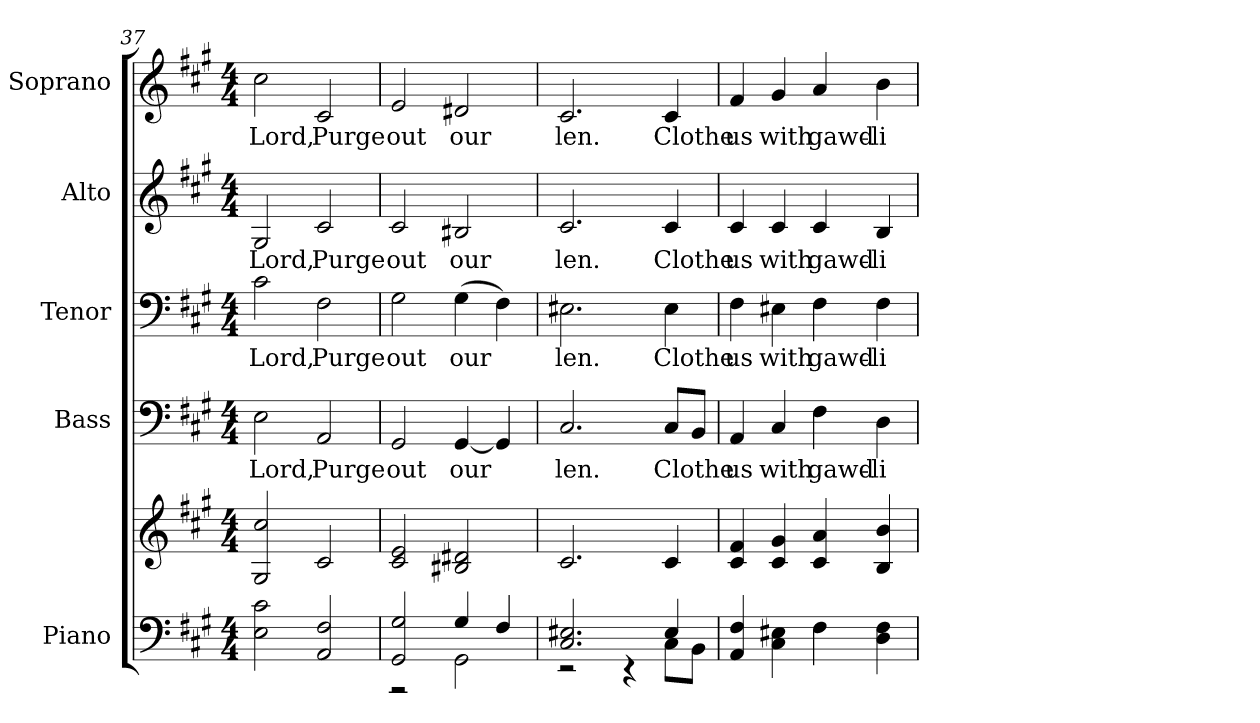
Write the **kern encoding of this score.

**kern	**kern	**kern	**text	**kern	**text	**kern	**text	**kern	**text
*part5	*part5	*part4	*part4	*part3	*part3	*part2	*part2	*part1	*part1
*staff6	*staff5	*staff4	*staff4	*staff3	*staff3	*staff2	*staff2	*staff1	*staff1
*I"Piano	*	*I"Bass	*	*I"Tenor	*	*I"Alto	*	*I"Soprano	*
*I'Pno.	*	*I'B.	*	*I'T.	*	*I'A.	*	*I'S.	*
*clefF4	*clefG2	*clefF4	*	*clefF4	*	*clefG2	*	*clefG2	*
*k[f#c#g#]	*k[f#c#g#]	*k[f#c#g#]	*	*k[f#c#g#]	*	*k[f#c#g#]	*	*k[f#c#g#]	*
*A:	*A:	*A:	*	*A:	*	*A:	*	*A:	*
*M4/4	*M4/4	*M4/4	*	*M4/4	*	*M4/4	*	*M4/4	*
=37	=37	=37	=37	=37	=37	=37	=37	=37	=37
!	!	!	!LO:LY:b:color=#000000	!	!	!	!	!	!
!	!	!	!	!	!LO:LY:b:color=#000000	!	!	!	!
!	!	!	!	!	!	!	!LO:LY:b:color=#000000	!	!
!	!	!	!	!	!	!	!	!	!LO:LY:b:color=#000000
2Ei\ 2c#i	2G#i/ 2cc#i	2Ei\	Lord,	2c#i\	Lord,	2G#i/	Lord,	2cc#i\	Lord,
!	!	!	!LO:LY:b:color=#000000	!	!	!	!	!	!
!	!	!	!	!	!LO:LY:b:color=#000000	!	!	!	!
!	!	!	!	!	!	!	!LO:LY:b:color=#000000	!	!
!	!	!	!	!	!	!	!	!	!LO:LY:b:color=#000000
2AAi/ 2F#i	2c#i/	2AAi/	Purge	2F#i\	Purge	2c#i/	Purge	2c#i/	Purge
!!LO:PB:g=z
=38	=38	=38	=38	=38	=38	=38	=38	=38	=38
*^	*	*	*	*	*	*	*	*	*
!	!	!	!	!LO:LY:b:color=#000000	!	!	!	!	!	!
!	!	!	!	!	!	!LO:LY:b:color=#000000	!	!	!	!
!	!	!	!	!	!	!	!	!LO:LY:b:color=#000000	!	!
!	!	!	!	!	!	!	!	!	!	!LO:LY:b:color=#000000
2GG#i/ 2G#i	2r	2c#i/ 2ei	2GG#i/	out	2G#i\	out	2c#i/	out	2ei/	out
!	!	!	!	!LO:LY:b:color=#000000	!	!	!	!	!	!
!	!	!	!	!	!	!LO:LY:b:color=#000000	!	!	!	!
!	!	!	!	!	!	!	!	!LO:LY:b:color=#000000	!	!
!	!	!	!	!	!	!	!	!	!	!LO:LY:b:color=#000000
4G#i/	2GG#i\	2B#Xi/ 2d#Xi	[<4GG#i/	our	(4G#i\	our	2B#Xi/	our	2d#Xi/	our
4F#i/	.	.	4GG#i/]	.	4F#i\)	.	.	.	.	.
=39	=39	=39	=39	=39	=39	=39	=39	=39	=39	=39
!	!	!	!	!LO:LY:b:color=#000000	!	!	!	!	!	!
!	!	!	!	!	!	!LO:LY:b:color=#000000	!	!	!	!
!	!	!	!	!	!	!	!	!LO:LY:b:color=#000000	!	!
!	!	!	!	!	!	!	!	!	!	!LO:LY:b:color=#000000
2.C#i/ 2.E#Xi	2r	2.c#i/	2.C#i/	len.	2.E#Xi\	len.	2.c#i/	len.	2.c#i/	len.
.	4r	.	.	.	.	.	.	.	.	.
!	!	!	!	!LO:LY:b:color=#000000	!	!	!	!	!	!
!	!	!	!	!	!	!LO:LY:b:color=#000000	!	!	!	!
!	!	!	!	!	!	!	!	!LO:LY:b:color=#000000	!	!
!	!	!	!	!	!	!	!	!	!	!LO:LY:b:color=#000000
4E#i/	8C#i\L	4c#i/	8C#i/L	Clothe	4E#i\	Clothe	4c#i/	Clothe	4c#i/	Clothe
.	8BBi\J	.	8BBi/J	.	.	.	.	.	.	.
*v	*v	*	*	*	*	*	*	*	*	*
!!LO:PB:g=z
=40	=40	=40	=40	=40	=40	=40	=40	=40	=40
*^	*	*	*	*	*	*	*	*	*
!	!	!	!	!LO:LY:b:color=#000000	!	!	!	!	!	!
*v	*v	*	*	*	*	*	*	*	*	*
*^	*	*	*	*	*	*	*	*	*
!	!	!	!	!	!	!LO:LY:b:color=#000000	!	!	!	!
*v	*v	*	*	*	*	*	*	*	*	*
*^	*	*	*	*	*	*	*	*	*
!	!	!	!	!	!	!	!	!LO:LY:b:color=#000000	!	!
*v	*v	*	*	*	*	*	*	*	*	*
*^	*	*	*	*	*	*	*	*	*
!	!	!	!	!	!	!	!	!	!	!LO:LY:b:color=#000000
*v	*v	*	*	*	*	*	*	*	*	*
4AAi/ 4F#i	4c#i/ 4f#i	4AAi/	us	4F#i\	us	4c#i/	us	4f#i/	us
!	!	!	!LO:LY:b:color=#000000	!	!	!	!	!	!
!	!	!	!	!	!LO:LY:b:color=#000000	!	!	!	!
!	!	!	!	!	!	!	!LO:LY:b:color=#000000	!	!
!	!	!	!	!	!	!	!	!	!LO:LY:b:color=#000000
4C#i\ 4E#Xi	4c#i/ 4g#i	4C#i/	with	4E#Xi\	with	4c#i/	with	4g#i/	with
!	!	!	!LO:LY:b:color=#000000	!	!	!	!	!	!
!	!	!	!	!	!LO:LY:b:color=#000000	!	!	!	!
!	!	!	!	!	!	!	!LO:LY:b:color=#000000	!	!
!	!	!	!	!	!	!	!	!	!LO:LY:b:color=#000000
4F#i\	4c#i/ 4ai	4F#i\	gawd-	4F#i\	gawd-	4c#i/	gawd-	4ai/	gawd-
!	!	!	!LO:LY:b:color=#000000	!	!	!	!	!	!
!	!	!	!	!	!LO:LY:b:color=#000000	!	!	!	!
!	!	!	!	!	!	!	!LO:LY:b:color=#000000	!	!
!	!	!	!	!	!	!	!	!	!LO:LY:b:color=#000000
4Di\ 4F#i	4Bi/ 4bi	4Di\	-li-	4F#i\	-li-	4Bi/	-li-	4bi\	-li-
=	=	=	=	=	=	=	=	=	=
*-	*-	*-	*-	*-	*-	*-	*-	*-	*-
